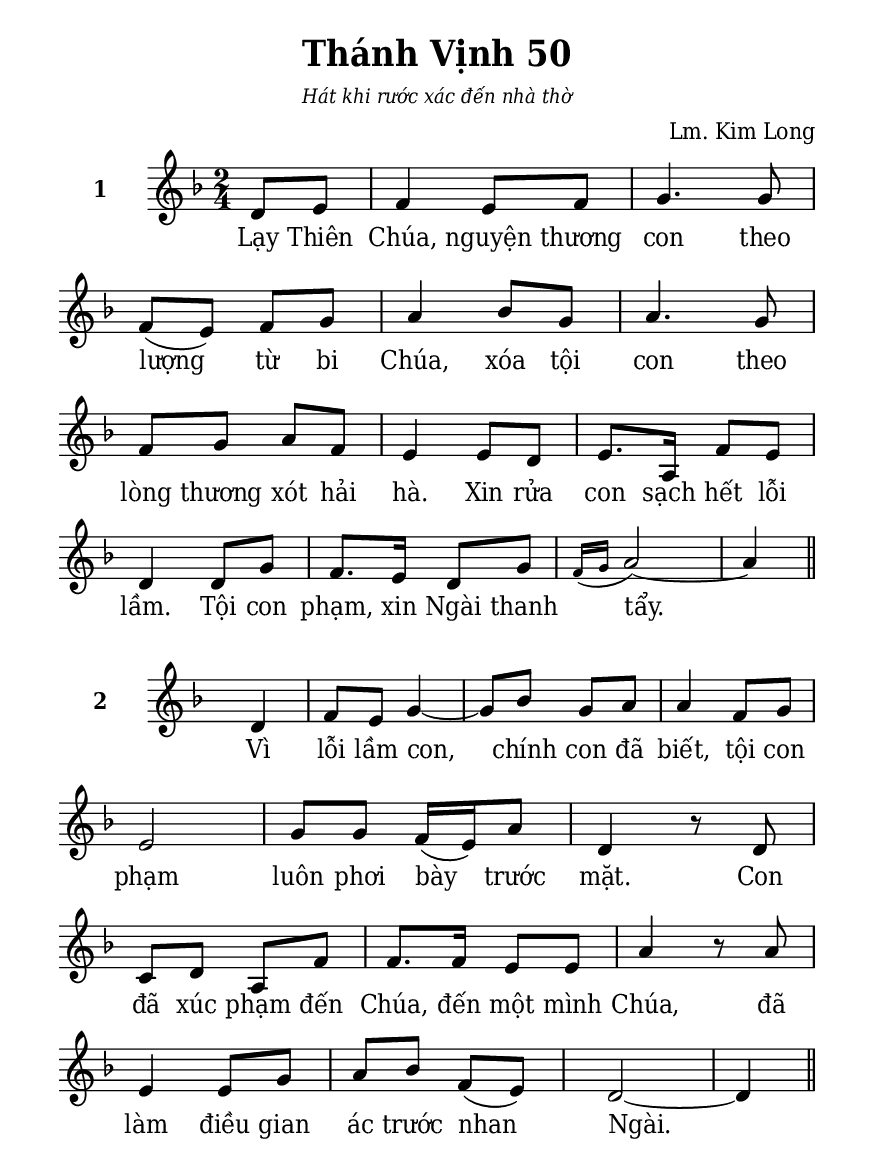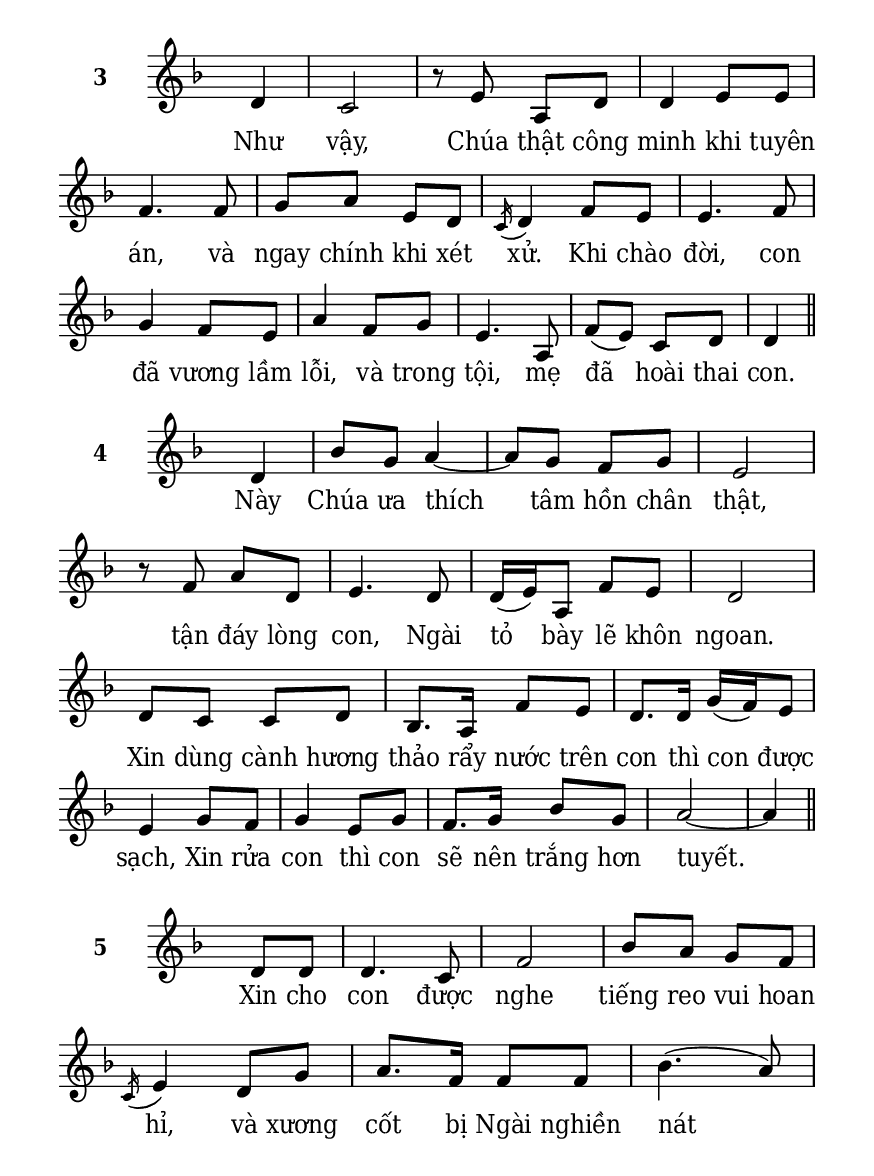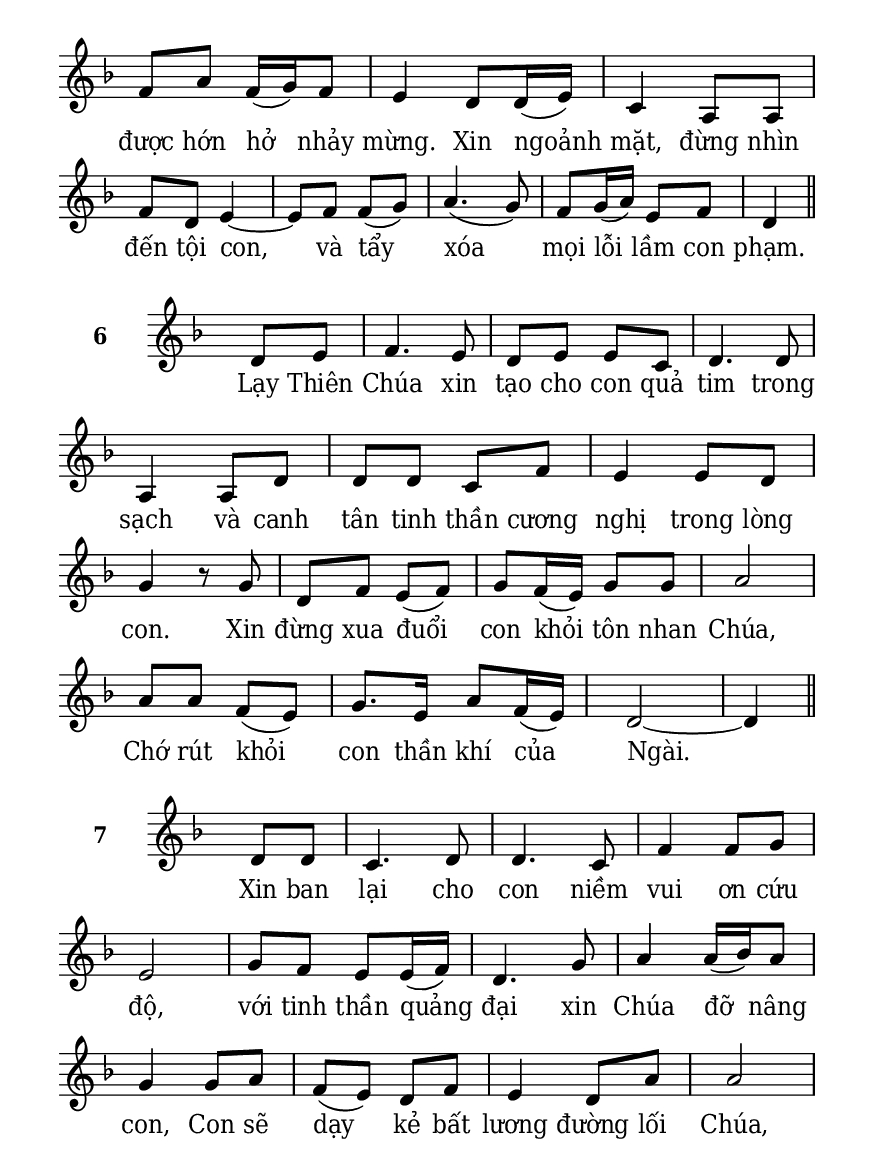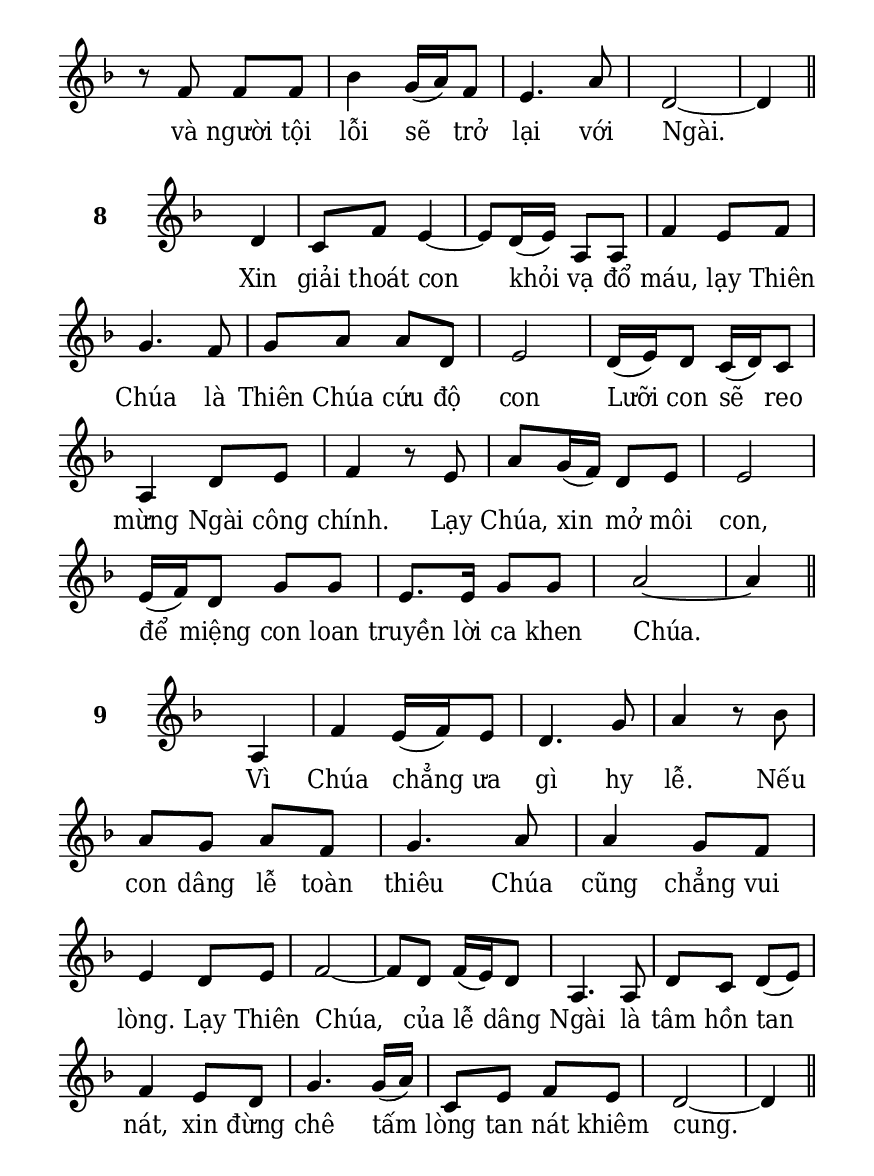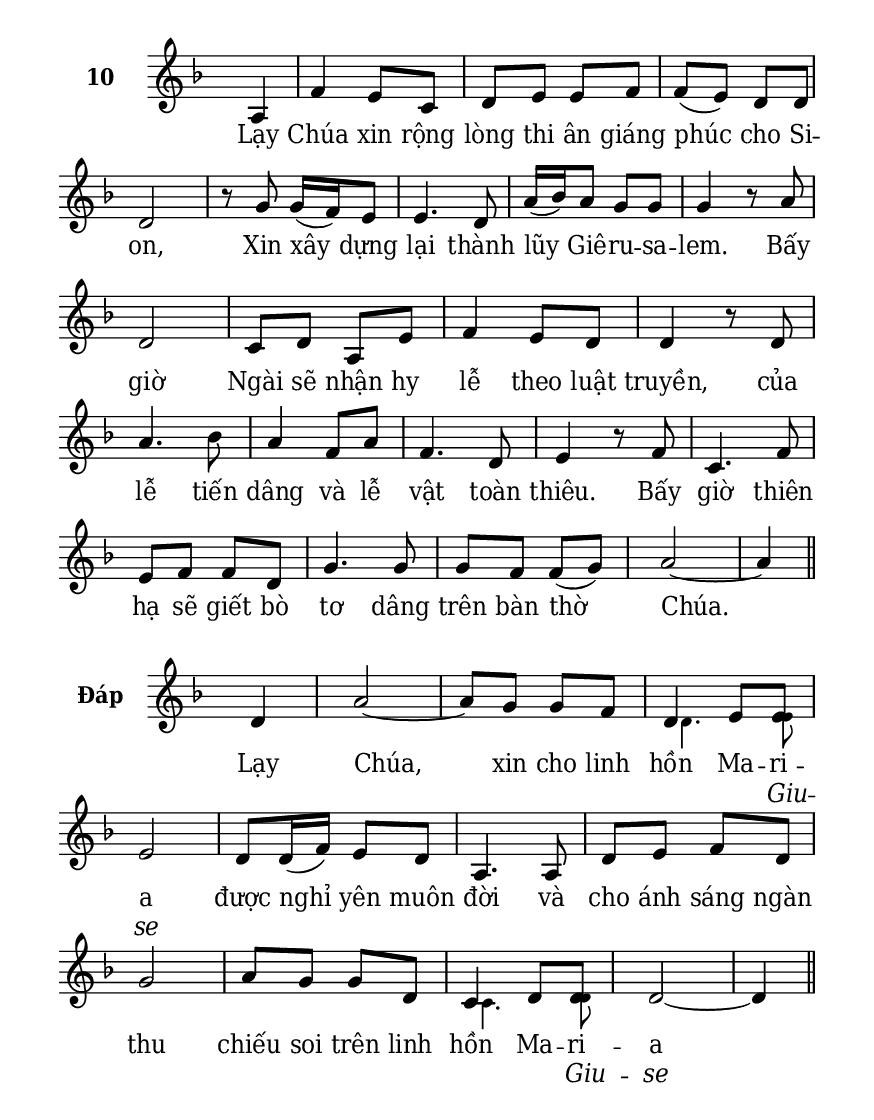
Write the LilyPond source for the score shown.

% Cài đặt chung
\version "2.22.1"
\include "english.ly"

\header {
  title = "Thánh Vịnh 50"
  subsubtitle = \markup { \normal-text \italic "Hát khi rước xác đến nhà thờ" }
  composer = "Lm. Kim Long"
  %arranger = " "
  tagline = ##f
}

% Nhạc
nhacPhanMot = \relative c' {
  \key f \major
  \time 2/4
  \partial 4 d8 e |
  f4 e8 f |
  g4. g8 |
  f (e) f g |
  a4 bf8 g |
  a4. g8 |
  f g a f |
  e4 e8 d |
  e8. a,16 f'8 e |
  d4 d8 g |
  f8. e16 d8 g |
  \slashedGrace { f16 (g } a2) ~ |
  a4 \bar "||"
}

nhacPhanHai = \relative c' {
  \key f \major
  \time 2/4
  \partial 4 d4 |
  f8 e g4 ~ |
  g8 bf g a |
  a4 f8 g |
  e2 |
  g8 g f16 (e) a8 |
  d,4 r8 d |
  c d a f' |
  f8. f16 e8 e |
  a4 r8 a |
  e4 e8 g |
  a bf f (e) |
  d2 ~ |
  d4 \bar "||"
}

nhacPhanBa = \relative c' {
  \key f \major
  \time 2/4
  \partial 4 d4 |
  c2 |
  r8 e a, d |
  d4 e8 e |
  f4. f8 |
  g a e d |
  \slashedGrace { c16 ( } d4) f8 e |
  e4. f8 |
  g4 f8 e |
  a4 f8 g |
  e4. a,8 |
  f' (e) c d |
  d4 \bar "||"
}

nhacPhanBon = \relative c' {
  \key f \major
  \time 2/4
  \partial 4 d4 |
  bf'8 g a4 ~ |
  a8 g f g |
  e2 |
  r8 f a d, |
  e4. d8 |
  d16 (e) a,8 f' e |
  d2 |
  d8 c c d |
  bf8. a16 f'8 e |
  d8. d16 g (f) e8 |
  e4 g8 f |
  g4 e8 g |
  f8. g16 bf8 g |
  a2 ~ |
  a4 \bar "||"
}

nhacPhanNam = \relative c' {
  \key f \major
  \time 2/4
  \partial 4 d8 d |
  d4. c8 |
  f2 |
  bf8 a g f |
  \slashedGrace { c16 ( } e4) d8 g |
  a8. f16 f8 f |
  bf4. (a8) |
  f a f16 (g) f8 |
  e4 d8 d16 (e) |
  c4 a8 a |
  f' d e4 ~ |
  e8 f f (g) |
  a4. (g8) |
  f g16 (a) e8 f |
  d4 \bar "||"
}

nhacPhanSau = \relative c' {
  \key f \major
  \time 2/4
  \partial 4 d8 e |
  f4. e8 |
  d e e c |
  d4. d8 |
  a4 a8 d |
  d d c f |
  e4 e8 d |
  g4 r8 g |
  d f e (f) |
  g f16 (e) g8 g |
  a2 |
  a8 a f (e) |
  g8. e16 a8 f16 (e) |
  d2 ~ |
  d4 \bar "||"
}

nhacPhanBay = \relative c' {
  \key f \major
  \time 2/4
  \partial 4 d8 d |
  c4. d8 |
  d4. c8 |
  f4 f8 g |
  e2 |
  g8 f e e16 (f) |
  d4. g8 |
  a4 a16 (bf) a8 |
  g4 g8 a |
  f (e) d f |
  e4 d8 a' |
  a2 |
  r8 f f f |
  bf4 g16 (a) f8 |
  e4. a8 |
  d,2 ~ |
  d4 \bar "||"
}

nhacPhanTam = \relative c' {
  \key f \major
  \time 2/4
  \partial 4 d4 |
  c8 f e4 ~ |
  e8 d16 (e) a,8 a |
  f'4 e8 f |
  g4. f8 |
  g a a d, |
  e2 |
  d16 (e) d8 c16 (d) c8 |
  a4 d8 e |
  f4 r8 e |
  a g16 (f) d8 e |
  e2 |
  e16 (f) d8 g g |
  e8. e16 g8 g |
  a2 ~ |
  a4 \bar "||"
}

nhacPhanChin = \relative c' {
  \key f \major
  \time 2/4
  \partial 4 a4 |
  f'4 e16 (f) e8 |
  d4. g8 |
  a4 r8 bf |
  a g a f |
  g4. a8 |
  a4 g8 f |
  e4 d8 e |
  f2 ~ |
  f8 d f16 (e) d8 |
  a4. a8 |
  d c d (e) |
  f4 e8 d |
  g4. g16 (a) |
  c,8 e f e |
  d2 ~ |
  d4 \bar "||"
}

nhacPhanMuoi = \relative c' {
  \key f \major
  \time 2/4
  \partial 4 a4 |
  f'4 e8 c |
  d e e f |
  f (e) d d |
  d2 |
  r8 g g16 (f) e8 |
  e4. d8 |
  a'16 (bf) a8 g g |
  g4 r8 a |
  d,2 |
  c8 d a e' |
  f4 e8 d |
  d4 r8 d |
  a'4. bf8 |
  a4 f8 a |
  f4. d8 |
  e4 r8 f |
  c4. f8 |
  e f f d |
  g4. g8 |
  g f f (g) |
  a2 ~ |
  a4 \bar "||"
}

nhacPhanMuoiMot = \relative c' {
  \key f \major
  \time 2/4
  \partial 4 d4 |
  a'2 ~ |
  a8 g g f |
  <<
    {
      \voiceOne
      d4 e8 e
    }
    \new Voice = "beBas" {
      \voiceTwo
      \override NoteColumn.force-hshift = #1
      \tiny d4. e8
    }
  >>
  \oneVoice
  e2 |
  d8 d16 (f) e8 d |
  a4. a8 |
  d e f d |
  g2 |
  a8 g g d |
  <<
    {
      \voiceOne
      c4 d8 d
    }
    \new Voice = "beBas" {
      \voiceTwo
      \override NoteColumn.force-hshift = #1
      \tiny c4. d8
    }
  >>
  \oneVoice
  d2 ~ |
  d4 \bar "||"
}

% Lời
loiPhanMot = \lyricmode {
  Lạy Thiên Chúa, nguyện thương con theo lượng từ bi Chúa,
  xóa tội con theo lòng thương xót hải hà.
  Xin rửa con sạch hết lỗi lầm.
  Tội con phạm, xin Ngài thanh tẩy.
}

loiPhanHai = \lyricmode {
  Vì lỗi lầm con, chính con đã biết,
  tội con phạm luôn phơi bày trước mặt.
  Con đã xúc phạm đến Chúa, đến một mình Chúa,
  đã làm điều gian ác trước nhan Ngài.
}

loiPhanBa = \lyricmode {
  Như vậy, Chúa thật công minh khi tuyên án,
  và ngay chính khi xét xử.
  Khi chào đời, con đã vương lầm lỗi,
  và trong tội, mẹ đã hoài thai con.
}

loiPhanBon = \lyricmode {
  Này Chúa ưa thích tâm hồn chân thật, tận đáy lòng con,
  Ngài tỏ bày lẽ khôn ngoan.
  Xin dùng cành hương thảo rẩy nước trên con thì con được sạch,
  Xin rửa con thì con sẽ nên trắng hơn tuyết.
}

loiPhanNam = \lyricmode {
  Xin cho con được nghe tiếng reo vui hoan hỉ,
  và xương cốt bị Ngài nghiền nát được hớn hở nhảy mừng.
  Xin ngoảnh mặt, đừng nhìn đến tội con,
  và tẩy xóa mọi lỗi lầm con phạm.
}

loiPhanSau = \lyricmode {
  Lạy Thiên Chúa xin tạo cho con quả tim trong sạch
  và canh tân tinh thần cương nghị trong lòng con.
  Xin đừng xua đuổi con khỏi tôn nhan Chúa,
  Chớ rút khỏi con thần khí của Ngài.
}

loiPhanBay = \lyricmode {
  Xin ban lại cho con niềm vui ơn cứu độ,
  với tinh thần quảng đại xin Chúa đỡ nâng con,
  Con sẽ dạy kẻ bất lương đường lối Chúa,
  và người tội lỗi sẽ trở lại với Ngài.
}

loiPhanTam = \lyricmode {
  Xin giải thoát con khỏi vạ đổ máu,
  lạy Thiên Chúa là Thiên Chúa cứu độ con
  Lưỡi con sẽ reo mừng Ngài công chính.
  Lạy Chúa, xin mở môi con,
  để miệng con loan truyền lời ca khen Chúa.
}

loiPhanChin = \lyricmode {
  Vì Chúa chẳng ưa gì hy lễ.
  Nếu con dâng lễ toàn thiêu Chúa cũng chẳng vui lòng.
  Lạy Thiên Chúa, của lễ dâng Ngài là tâm hồn tan nát,
  xin đừng chê tấm lòng tan nát khiêm cung.
}

loiPhanMuoi = \lyricmode {
  Lạy Chúa xin rộng lòng thi ân giáng phúc cho Si -- on,
  Xin xây dựng lại thành lũy Giê -- ru -- sa -- lem.
  Bấy giờ Ngài sẽ nhận hy lễ theo luật truyền,
  của lễ tiến dâng và lễ vật toàn thiêu.
  Bấy giờ thiên hạ sẽ giết bò tơ dâng trên bàn thờ Chúa.
}

loiPhanMuoiMot = \lyricmode {
  Lạy Chúa, xin cho linh
  <<
  { hồn Ma -- ri -- a }
  \new Lyrics {
	  \set associatedVoice = "beBas"
	  \override Lyrics.LyricText.font-shape = #'italic
	  _ _ Giu -- se
	}
  >>
  được nghỉ yên muôn đời
  và cho ánh sáng ngàn thu chiếu soi trên linh
  <<
  { hồn Ma -- ri -- a }
  \new Lyrics {
	  \set associatedVoice = "beBas"
	  \override Lyrics.LyricText.font-shape = #'italic
	  _ _ Giu -- se
	}
  >>
}

% Dàn trang
\paper {
  #(set-paper-size "a5")
  top-margin = 10\mm
  bottom-margin = 10\mm
  left-margin = 10\mm
  right-margin = 10\mm
  indent = #0
  #(define fonts
	 (make-pango-font-tree "Deja Vu Serif Condensed"
	 		       "Deja Vu Serif Condensed"
			       "Deja Vu Serif Condensed"
			       (/ 20 20)))
  print-page-number = ##f
}

\score {
  <<
    \new Staff \with {
      instrumentName = \markup { \bold "1" }} <<
        \clef treble
        \new Voice = beSop {
          \nhacPhanMot
        }
      \new Lyrics \lyricsto beSop \loiPhanMot
    >>
  >>
  \layout {
    indent = 15
    \override Lyrics.LyricSpace.minimum-distance = #0.8
    \override Score.BarNumber.break-visibility = ##(#f #f #f)
    \override Score.SpacingSpanner.uniform-stretching = ##t
    ragged-last = ##f
  }
}

\score {
  <<
    \new Staff \with {
      instrumentName = \markup { \bold "2" }} <<
        \clef treble
        \new Voice = beSop {
          \nhacPhanHai
        }
      \new Lyrics \lyricsto beSop \loiPhanHai
    >>
  >>
  \layout {
    indent = 15
    \override Staff.TimeSignature.transparent = ##t
    \override Lyrics.LyricSpace.minimum-distance = #0.8
    \override Score.BarNumber.break-visibility = ##(#f #f #f)
    \override Score.SpacingSpanner.uniform-stretching = ##t
    ragged-last = ##f
  }
}

\score {
  <<
    \new Staff \with {
      instrumentName = \markup { \bold "3" }} <<
        \clef treble
        \new Voice = beSop {
          \nhacPhanBa
        }
      \new Lyrics \lyricsto beSop \loiPhanBa
    >>
  >>
  \layout {
    indent = 15
    \override Staff.TimeSignature.transparent = ##t
    \override Lyrics.LyricSpace.minimum-distance = #0.8
    \override Score.BarNumber.break-visibility = ##(#f #f #f)
    \override Score.SpacingSpanner.uniform-stretching = ##t
    ragged-last = ##f
  }
}

\score {
  <<
    \new Staff \with {
      instrumentName = \markup { \bold "4" }} <<
        \clef treble
        \new Voice = beSop {
          \nhacPhanBon
        }
      \new Lyrics \lyricsto beSop \loiPhanBon
    >>
  >>
  \layout {
    indent = 15
    \override Staff.TimeSignature.transparent = ##t
    \override Lyrics.LyricSpace.minimum-distance = #0.8
    \override Score.BarNumber.break-visibility = ##(#f #f #f)
    \override Score.SpacingSpanner.uniform-stretching = ##t
    ragged-last = ##f
  }
}

\score {
  <<
    \new Staff \with {
      instrumentName = \markup { \bold "5" }} <<
        \clef treble
        \new Voice = beSop {
          \nhacPhanNam
        }
      \new Lyrics \lyricsto beSop \loiPhanNam
    >>
  >>
  \layout {
    indent = 15
    \override Staff.TimeSignature.transparent = ##t
    \override Lyrics.LyricSpace.minimum-distance = #0.8
    \override Score.BarNumber.break-visibility = ##(#f #f #f)
    \override Score.SpacingSpanner.uniform-stretching = ##t
    ragged-last = ##f
  }
}

\score {
  <<
    \new Staff \with {
      instrumentName = \markup { \bold "6" }} <<
        \clef treble
        \new Voice = beSop {
          \nhacPhanSau
        }
      \new Lyrics \lyricsto beSop \loiPhanSau
    >>
  >>
  \layout {
    indent = 15
    \override Staff.TimeSignature.transparent = ##t
    \override Lyrics.LyricSpace.minimum-distance = #0.8
    \override Score.BarNumber.break-visibility = ##(#f #f #f)
    \override Score.SpacingSpanner.uniform-stretching = ##t
    ragged-last = ##f
  }
}

\score {
  <<
    \new Staff \with {
      instrumentName = \markup { \bold "7" }} <<
        \clef treble
        \new Voice = beSop {
          \nhacPhanBay
        }
      \new Lyrics \lyricsto beSop \loiPhanBay
    >>
  >>
  \layout {
    indent = 15
    \override Staff.TimeSignature.transparent = ##t
    \override Lyrics.LyricSpace.minimum-distance = #0.8
    \override Score.BarNumber.break-visibility = ##(#f #f #f)
    \override Score.SpacingSpanner.uniform-stretching = ##t
    ragged-last = ##f
  }
}

\score {
  <<
    \new Staff \with {
      instrumentName = \markup { \bold "8" }} <<
        \clef treble
        \new Voice = beSop {
          \nhacPhanTam
        }
      \new Lyrics \lyricsto beSop \loiPhanTam
    >>
  >>
  \layout {
    indent = 15
    \override Staff.TimeSignature.transparent = ##t
    \override Lyrics.LyricSpace.minimum-distance = #0.8
    \override Score.BarNumber.break-visibility = ##(#f #f #f)
    \override Score.SpacingSpanner.uniform-stretching = ##t
    ragged-last = ##f
  }
}

\score {
  <<
    \new Staff \with {
      instrumentName = \markup { \bold "9" }} <<
        \clef treble
        \new Voice = beSop {
          \nhacPhanChin
        }
      \new Lyrics \lyricsto beSop \loiPhanChin
    >>
  >>
  \layout {
    indent = 15
    \override Staff.TimeSignature.transparent = ##t
    \override Lyrics.LyricSpace.minimum-distance = #0.8
    \override Score.BarNumber.break-visibility = ##(#f #f #f)
    \override Score.SpacingSpanner.uniform-stretching = ##t
    ragged-last = ##f
  }
}

\score {
  <<
    \new Staff \with {
      instrumentName = \markup { \bold "10" }} <<
        \clef treble
        \new Voice = beSop {
          \nhacPhanMuoi
        }
      \new Lyrics \lyricsto beSop \loiPhanMuoi
    >>
  >>
  \layout {
    indent = 15
    \override Staff.TimeSignature.transparent = ##t
    \override Lyrics.LyricSpace.minimum-distance = #0.8
    \override Score.BarNumber.break-visibility = ##(#f #f #f)
    \override Score.SpacingSpanner.uniform-stretching = ##t
    ragged-last = ##f
  }
}

\score {
  <<
    \new Staff \with {
      instrumentName = \markup { \bold "Đáp" }} <<
        \clef treble
        \new Voice = beSop {
          \nhacPhanMuoiMot
        }
      \new Lyrics \lyricsto beSop \loiPhanMuoiMot
    >>
  >>
  \layout {
    indent = 15
    \override Staff.TimeSignature.transparent = ##t
    \override Lyrics.LyricSpace.minimum-distance = #0.8
    \override Score.BarNumber.break-visibility = ##(#f #f #f)
    \override Score.SpacingSpanner.uniform-stretching = ##t
    ragged-last = ##f
  }
}
